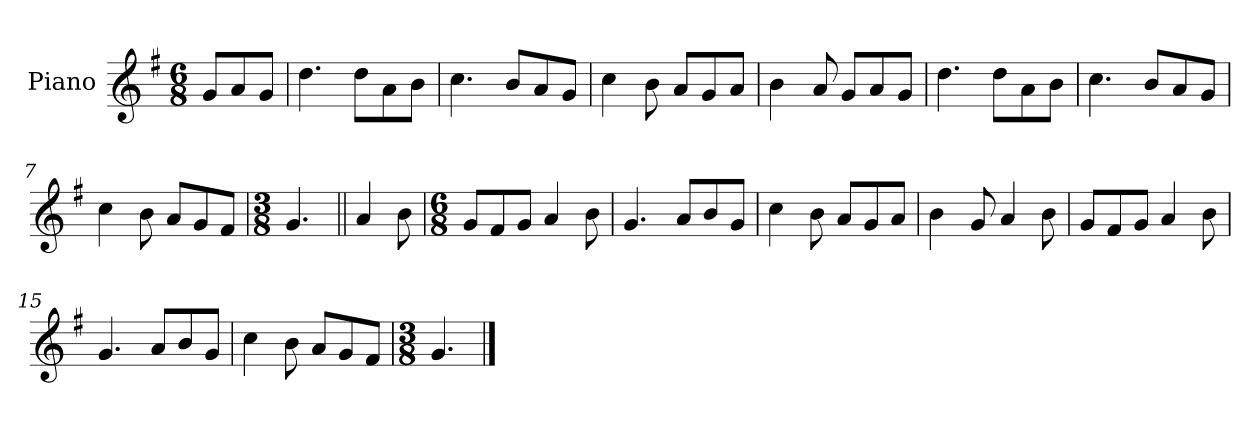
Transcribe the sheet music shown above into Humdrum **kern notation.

**kern
*part1
*staff1
*I"Piano
*I'Pno.
*clefG2
*k[f#]
*M6/8
=
8g/L
8a/
8g/J
=1
4.dd\
8dd\L
8a\
8b\J
=2
4.cc\
8b/L
8a/
8g/J
=3
4cc\
8b\
8a/L
8g/
8a/J
=4
4b\
8a/
8g/L
8a/
8g/J
=5
4.dd\
8dd\L
8a\
8b\J
=6
4.cc\
8b/L
8a/
8g/J
=7
4cc\
8b\
8a/L
8g/
8f#/J
=8
*M3/8
4.g/
=9||
4a/
8b\
!!LO:LB:g=z
=10
*M6/8
8g/L
8f#/
8g/J
4a/
8b\
=11
4.g/
8a/L
8b/
8g/J
=12
4cc\
8b\
8a/L
8g/
8a/J
=13
4b\
8g/
4a/
8b\
=14
8g/L
8f#/
8g/J
4a/
8b\
=15
4.g/
8a/L
8b/
8g/J
=16
4cc\
8b\
8a/L
8g/
8f#/J
=17
*M3/8
4.g/
==
*-
